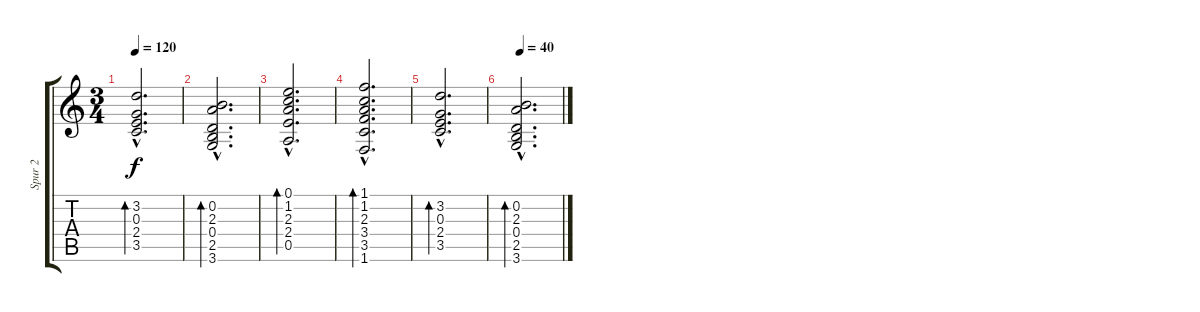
\track ("Spur 2" "Spur 2") {instrument acousticguitarsteel}
\staff {score tabs}
\tuning (E4 B3 G3 D3 A2 E2) {hide}
\ts (3 4)
\tempo 120
\clef g2
\ks c
(3.2{hac} 0.3{hac} 2.4{hac} 3.5{hac}).2{d bd 240 dy f} |
(0.2{hac} 2.3{hac} 0.4{hac} 2.5{hac} 3.6{hac}).2{d bd 240} |
(0.1{hac} 1.2{hac} 2.3{hac} 2.4{hac} 0.5{hac}).2{d bd 240} |
(1.1{hac} 1.2{hac} 2.3{hac} 3.4{hac} 3.5{hac} 1.6{hac}).2{d bd 240} |
(3.2{hac} 0.3{hac} 2.4{hac} 3.5{hac}).2{d bd 240} |
\tempo 40
(0.2{hac} 2.3{hac} 0.4{hac} 2.5{hac} 3.6{hac}).2{d bd 240}
